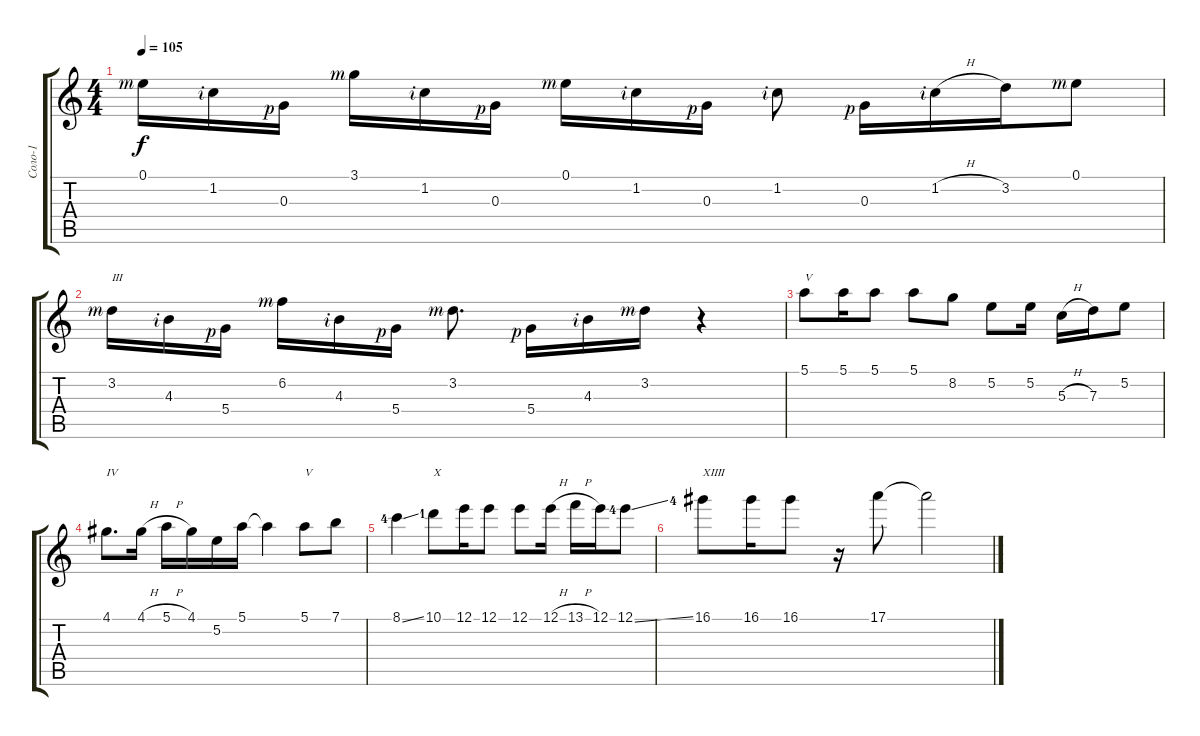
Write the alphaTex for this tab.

\track ("Соло-1" "Соло-1") {instrument acousticguitarsteel}
\staff {score tabs}
\tuning (E4 B3 G3 D3 A2 E2) {hide}
\ts (4 4)
\tempo 105
\clef g2
\ks c
0.1{rf 3}.16{dy f} 1.2{rf 2}.16 0.3{rf 1}.16{beam split} 3.1{rf 3}.16{beam merge} 1.2{rf 2}.16 0.3{rf 1}.16{beam split} 0.1{rf 3}.16 1.2{rf 2}.16{beam merge} 0.3{rf 1}.16{beam split} 1.2{rf 2}.8{beam split} 0.3{rf 1}.16{beam merge} 1.2{h rf 2}.16 3.2.16 0.1{rf 3}.8 |
3.2{rf 3}.16{txt "III"} 4.3{rf 2}.16 5.4{rf 1}.16{beam split} 6.2{rf 3}.16{beam merge} 4.3{rf 2}.16 5.4{rf 1}.16{beam split} 3.2{rf 3}.8{d} 5.4{rf 1}.16 4.3{rf 2}.16 3.2{rf 3}.16 r.4 |
5.1.8{txt "V"} 5.1.16 5.1.8 5.1.8 8.2.8 5.2.8 5.2.16 5.3{h}.16 7.3.16 5.2.8 |
4.1.8{d txt "IV"} 4.1{h}.16 5.1{h}.16 4.1.16 5.2.16 5.1.16 5.1{t}.4 5.1.8{txt "V"} 7.1.8 |
8.1{ss lf 5}.4 10.1{lf 2}.8{txt "X"} 12.1.16 12.1.8 12.1.8 12.1{h}.16 13.1{h}.16 12.1.16 12.1{ss lf 5}.8 |
16.1{lf 5}.8{txt "XIIII"} 16.1.16 16.1.8 r.16 17.1.8 17.1{t}.2
